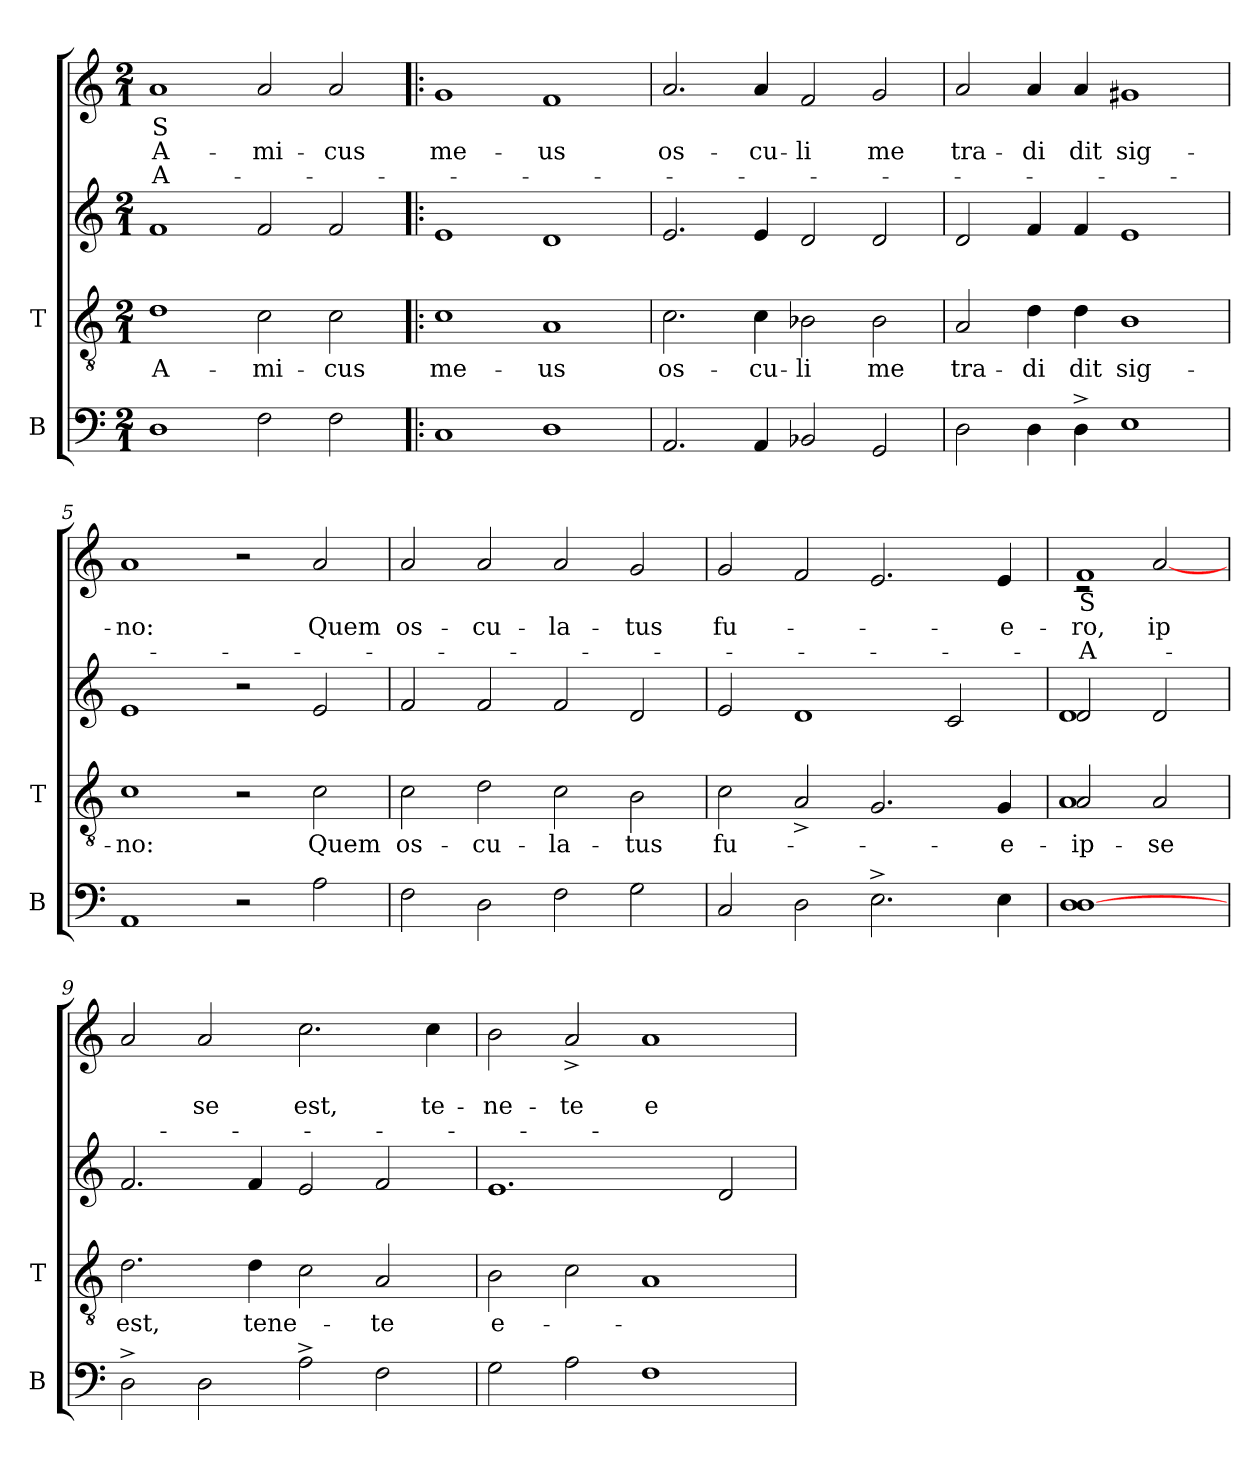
**kern	**kern	**text	**kern	**kern	**text	**text	**text
*part4	*part3	*part3	*part2	*part1	*part1	*part1	*part1
*staff4	*staff3	*staff3	*staff2	*staff1	*staff1	*staff1	*staff1
*I"B	*I"T	*	*	*	*	*	*
*I'B	*I'T	*	*	*	*	*	*
*clefF4	*clefGv2	*	*clefG2	*clefG2	*	*	*
*k[]	*k[]	*	*k[]	*k[]	*	*	*
*C:	*C:	*	*C:	*C:	*	*	*
*M2/1	*M2/1	*	*M2/1	*M2/1	*	*	*
=1	=1	=1	=1	=1	=1	=1	=1
!	!	!LO:LY:b	!	!	!LO:LY:b:rj	!LO:LY:b:rj	!LO:LY:b:rj
1D	1d	A-	1f	1a	S	A-	A-
!	!	!LO:LY:b	!	!	!	!LO:LY:b	!
2F\	2c\	-mi-	2f/	2a/	.	-mi-	.
!	!	!LO:LY:b	!	!	!	!LO:LY:b	!
2F\	2c\	-cus	2f/	2a/	.	-cus	.
=2!|:	=2!|:	=2!|:	=2!|:	=2!|:	=2!|:	=2!|:	=2!|:
!	!	!LO:LY:b	!	!	!	!LO:LY:b	!
1C	1c	me-	1e	1g	.	me-	.
!	!	!LO:LY:b	!	!	!	!LO:LY:b	!
1D	1A	-us	1d	1f	.	-us	.
=3	=3	=3	=3	=3	=3	=3	=3
!	!	!LO:LY:b	!	!	!	!LO:LY:b	!
2.AA/	2.c\	os-	2.e/	2.a/	.	os-	.
!	!	!LO:LY:b	!	!	!	!LO:LY:b	!
4AA/	4c\	-cu-	4e/	4a/	.	-cu-	.
!	!	!LO:LY:b	!	!	!	!LO:LY:b	!
2BB-X/	2B-X\	-li	2d/	2f/	.	-li	.
!	!	!LO:LY:b	!	!	!	!LO:LY:b	!
2GG/	2B-\	me	2d/	2g/	.	me	.
=4	=4	=4	=4	=4	=4	=4	=4
!	!	!LO:LY:b	!	!	!	!LO:LY:b	!
2D\	2A/	tra-	2d/	2a/	.	tra-	.
!	!	!LO:LY:b	!	!	!	!LO:LY:b	!
4D\	4d\	-di	4f/	4a/	.	-di	.
!	!	!LO:LY:b	!	!	!	!LO:LY:b	!
4D^>\	4d\	dit	4f/	4a/	.	dit	.
!	!	!LO:LY:b	!	!	!	!LO:LY:b	!
1E	1B	sig-	1e	1g#X	.	sig-	.
=5	=5	=5	=5	=5	=5	=5	=5
!	!	!LO:LY:b	!	!	!	!LO:LY:b	!
1AA	1c	-no:	1e	1a	.	-no:	.
2r	2r	.	2r	2r	.	.	.
!	!	!LO:LY:b	!	!	!	!LO:LY:b	!
2A\	2c\	Quem	2e/	2a/	.	Quem	.
=6	=6	=6	=6	=6	=6	=6	=6
!	!	!LO:LY:b	!	!	!	!LO:LY:b	!
2F\	2c\	os-	2f/	2a/	.	os-	.
!	!	!LO:LY:b	!	!	!	!LO:LY:b	!
2D\	2d\	-cu-	2f/	2a/	.	-cu-	.
!	!	!LO:LY:b	!	!	!	!LO:LY:b	!
2F\	2c\	-la-	2f/	2a/	.	-la-	.
!	!	!LO:LY:b	!	!	!	!LO:LY:b	!
2G\	2B\	-tus	2d/	2g/	.	-tus	.
=7	=7	=7	=7	=7	=7	=7	=7
!	!	!LO:LY:b	!	!	!	!LO:LY:b	!
2C/	2c\	fu-	2e/	2g/	.	fu-	.
2D\	2A^</	.	1d	2f/	.	.	.
2.E^>\	2.G/	.	.	2.e/	.	.	.
.	.	.	2c/	.	.	.	.
!	!	!LO:LY:b	!	!	!	!LO:LY:b	!
4E\	4G/	-e-	.	4e/	.	-e-	.
!!LO:LB:g=z
=8	=8	=8	=8	=8	=8	=8	=8
!	!	!LO:LY:b	!	!	!	!	!
*	*^	*	*	*	*	*	*
!	!	!	!LO:LY:b	!	!	!LO:LY:b:rj	!LO:LY:b:rj	!LO:LY:b:rj
*	*	*	*	*^	*^	*	*	*
1D [>1D	2A/	1A	ip-	2d/	1d	1f	2rc	S	-ro,	-A-
!	!	!	!LO:LY:b	!	!	!	!	!	!LO:LY:b	!
.	2A/	.	se	2d/	.	.	[<2a/	.	ip-	.
*	*v	*v	*	*	*	*	*	*	*	*
*	*	*	*v	*v	*	*	*	*	*
=9	=9	=9	=9	=9	=9	=9	=9	=9
!	!	!LO:LY:b	!	!	!	!	!	!
*	*	*	*	*v	*v	*	*	*
2D^>\	2.d\	-est,	2.f/	2a/	.	.	.
!	!	!	!	!	!	!LO:LY:b	!
2D\	.	.	.	2a/	.	-se	.
!	!	!LO:LY:b	!	!	!	!	!
.	4d\	tene-	4f/	.	.	.	.
!	!	!	!	!	!	!LO:LY:b	!
2A^>\	2c\	.	2e/	2.cc\	.	est,	.
!	!	!LO:LY:b	!	!	!	!	!
2F\	2A/	-te	2f/	.	.	.	.
!	!	!	!	!	!	!LO:LY:b	!
.	.	.	.	4cc\	.	te-	.
=10	=10	=10	=10	=10	=10	=10	=10
!	!	!LO:LY:b:rj	!	!	!	!LO:LY:b	!
2G\	2B\	e-	1.e	2b\	.	-ne-	.
!	!	!	!	!	!	!LO:LY:b	!
2A\	2c\	.	.	2a^</	.	-te	.
!	!	!	!	!	!	!LO:LY:b	!
1F	1A	.	.	1a	.	e-	.
.	.	.	2d/	.	.	.	.
=	=	=	=	=	=	=	=
*-	*-	*-	*-	*-	*-	*-	*-
